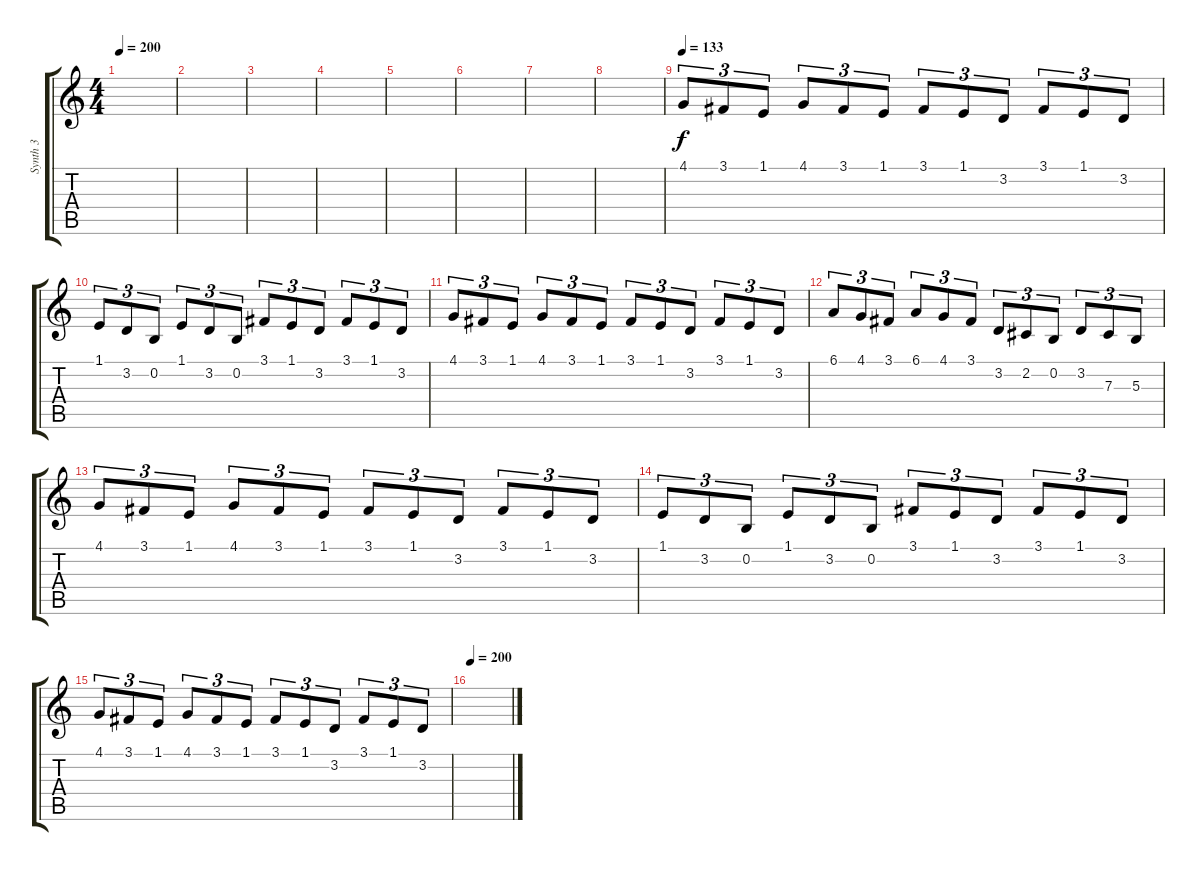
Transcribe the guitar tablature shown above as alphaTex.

\track ("Synth 3" "Synth 3") {instrument brightacousticpiano}
\staff {score tabs}
\tuning (Eb4 B3 Gb3 B2 Gb2 B1) {hide}
\ts (4 4)
\tempo 200
\clef g2
\ks c
|
|
|
|
|
|
|
|
\tempo 133
4.1.8{tu (3 2)} 3.1.8{tu (3 2)} 1.1.8{tu (3 2)} 4.1.8{tu (3 2)} 3.1.8{tu (3 2)} 1.1.8{tu (3 2)} 3.1.8{tu (3 2)} 1.1.8{tu (3 2)} 3.2.8{tu (3 2)} 3.1.8{tu (3 2)} 1.1.8{tu (3 2)} 3.2.8{tu (3 2)} |
1.1.8{tu (3 2)} 3.2.8{tu (3 2)} 0.2.8{tu (3 2)} 1.1.8{tu (3 2)} 3.2.8{tu (3 2)} 0.2.8{tu (3 2)} 3.1.8{tu (3 2)} 1.1.8{tu (3 2)} 3.2.8{tu (3 2)} 3.1.8{tu (3 2)} 1.1.8{tu (3 2)} 3.2.8{tu (3 2)} |
4.1.8{tu (3 2)} 3.1.8{tu (3 2)} 1.1.8{tu (3 2)} 4.1.8{tu (3 2)} 3.1.8{tu (3 2)} 1.1.8{tu (3 2)} 3.1.8{tu (3 2)} 1.1.8{tu (3 2)} 3.2.8{tu (3 2)} 3.1.8{tu (3 2)} 1.1.8{tu (3 2)} 3.2.8{tu (3 2)} |
6.1.8{tu (3 2)} 4.1.8{tu (3 2)} 3.1.8{tu (3 2)} 6.1.8{tu (3 2)} 4.1.8{tu (3 2)} 3.1.8{tu (3 2)} 3.2.8{tu (3 2)} 2.2.8{tu (3 2)} 0.2.8{tu (3 2)} 3.2.8{tu (3 2)} 7.3.8{tu (3 2)} 5.3.8{tu (3 2)} |
4.1.8{tu (3 2)} 3.1.8{tu (3 2)} 1.1.8{tu (3 2)} 4.1.8{tu (3 2)} 3.1.8{tu (3 2)} 1.1.8{tu (3 2)} 3.1.8{tu (3 2)} 1.1.8{tu (3 2)} 3.2.8{tu (3 2)} 3.1.8{tu (3 2)} 1.1.8{tu (3 2)} 3.2.8{tu (3 2)} |
1.1.8{tu (3 2)} 3.2.8{tu (3 2)} 0.2.8{tu (3 2)} 1.1.8{tu (3 2)} 3.2.8{tu (3 2)} 0.2.8{tu (3 2)} 3.1.8{tu (3 2)} 1.1.8{tu (3 2)} 3.2.8{tu (3 2)} 3.1.8{tu (3 2)} 1.1.8{tu (3 2)} 3.2.8{tu (3 2)} |
4.1.8{tu (3 2)} 3.1.8{tu (3 2)} 1.1.8{tu (3 2)} 4.1.8{tu (3 2)} 3.1.8{tu (3 2)} 1.1.8{tu (3 2)} 3.1.8{tu (3 2)} 1.1.8{tu (3 2)} 3.2.8{tu (3 2)} 3.1.8{tu (3 2)} 1.1.8{tu (3 2)} 3.2.8{tu (3 2)} |
\tempo 200
